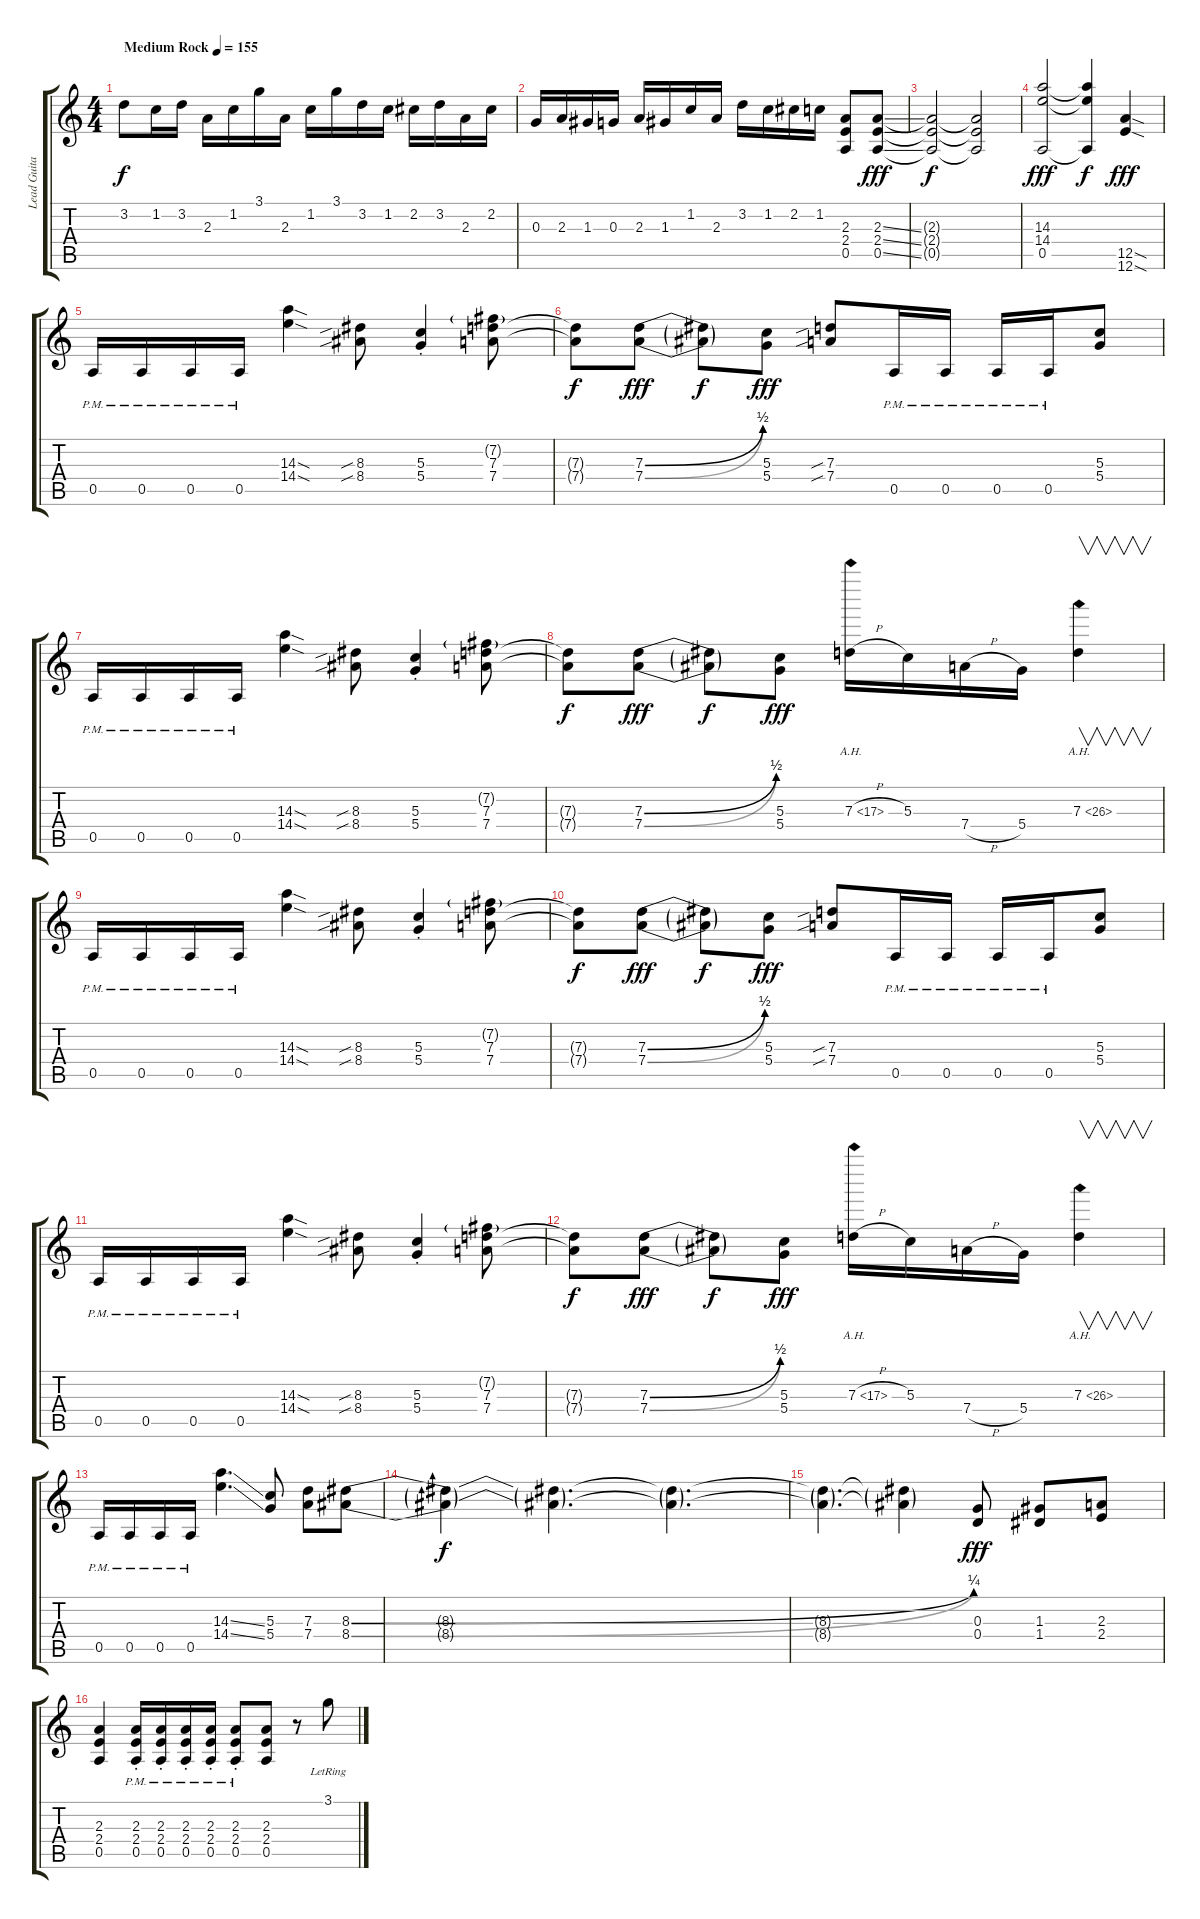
\track ("Lead Guitar" "Lead Guita") {instrument distortionguitar}
\staff {score tabs}
\tuning (E4 B3 G3 D3 A2 E2) {hide}
\ts (4 4)
\tempo (155 "Medium Rock")
\clef g2
\ks c
3.2.8{dy f instrument distortionguitar} 1.2.16 3.2.16 2.3.16 1.2.16 3.1.16 2.3.16 1.2.16 3.1.16 3.2.16 1.2.16 2.2.16 3.2.16 2.3.16 2.2.16 |
0.3.16 2.3.16 1.3.16 0.3.16 2.3.16 1.3.16 1.2.16 2.3.16 3.2.16 1.2.16 2.2.16 1.2.16 (2.3 2.4 0.5).8 (2.3{ss} 2.4{ss} 0.5{ss}).8{dy fff} |
(2.3{t} 2.4{t} 0.5{t}).2{dy f} (2.3{t} 2.4{t} 0.5{t}).2 |
(14.3 14.4 0.5).2{dy fff} (14.3{t} 14.4{t} 0.5{t}).4{dy f} (12.5{sod} 12.6{sod}).4{dy fff} |
0.5{pm}.16 0.5{pm}.16 0.5{pm}.16 0.5{pm}.16 (14.3{sod} 14.4{sod}).4 (8.3{sib} 8.4{sib}).8 (5.3 5.4{st}).4 (7.2{g} 7.3 7.4).8 |
(7.3{t} 7.4{t}).8{dy f} (7.3{be (bend 0 0 60 2)} 7.4{be (bend 0 0 60 2)}).8{dy fff} (7.3{t} 7.4{t}).8{dy f} (5.3 5.4).8{dy fff} (7.3{sib} 7.4{sib}).8 0.5{pm}.16 0.5{pm}.16 0.5{pm}.16 0.5{pm}.16 (5.3 5.4).8 |
0.5{pm}.16 0.5{pm}.16 0.5{pm}.16 0.5{pm}.16 (14.3{sod} 14.4{sod}).4 (8.3{sib} 8.4{sib}).8 (5.3 5.4{st}).4 (7.2{g} 7.3 7.4).8 |
(7.3{t} 7.4{t}).8{dy f} (7.3{be (bend 0 0 60 2)} 7.4{be (bend 0 0 60 2)}).8{dy fff} (7.3{t} 7.4{t}).8{dy f} (5.3 5.4).8{dy fff} 7.3{ah 10 h}.16 5.3.16 7.4{h}.16 5.4.16 7.3{ah 19}.4{v} |
0.5{pm}.16 0.5{pm}.16 0.5{pm}.16 0.5{pm}.16 (14.3{sod} 14.4{sod}).4 (8.3{sib} 8.4{sib}).8 (5.3{st} 5.4{st}).4 (7.2{g} 7.3 7.4).8 |
(7.3{t} 7.4{t}).8{dy f} (7.3{be (bend 0 0 60 2)} 7.4{be (bend 0 0 60 2)}).8{dy fff} (7.3{t} 7.4{t}).8{dy f} (5.3 5.4).8{dy fff} (7.3{sib} 7.4{sib}).8 0.5{pm}.16 0.5{pm}.16 0.5{pm}.16 0.5{pm}.16 (5.3 5.4).8 |
0.5{pm}.16 0.5{pm}.16 0.5{pm}.16 0.5{pm}.16 (14.3{sod} 14.4{sod}).4 (8.3{sib} 8.4{sib}).8 (5.3 5.4{st}).4 (7.2{g} 7.3 7.4).8 |
(7.3{t} 7.4{t}).8{dy f} (7.3{be (bend 0 0 60 2)} 7.4{be (bend 0 0 60 2)}).8{dy fff} (7.3{t} 7.4{t}).8{dy f} (5.3 5.4).8{dy fff} 7.3{ah 10 h}.16 5.3.16 7.4{h}.16 5.4.16 7.3{ah 19}.4{v} |
0.5{pm}.16 0.5{pm}.16 0.5{pm}.16 0.5{pm}.16 (14.3{ss} 14.4{ss}).4{d} (5.3 5.4).8 (7.3 7.4).8 (8.3{be (bend 0 0 60 1)} 8.4{be (bend 0 0 60 1)}).8 |
(8.3{t} 8.4{t}).4{dy f} (8.3{t} 8.4{t}).4{d} (8.3{t} 8.4{t}).4{d} |
(8.3{t} 8.4{t}).4{d} (8.3{t} 8.4{t}).4 (0.3 0.4).8{dy fff} (1.3 1.4).8 (2.3 2.4).8 |
(2.3 2.4 0.5).4 (2.3{st} 2.4{pm st} 0.5{pm st}).16 (2.3{st} 2.4{pm st} 0.5{pm st}).16 (2.3{st} 2.4{pm st} 0.5{pm st}).16 (2.3{st} 2.4{pm st} 0.5{pm st}).16 (2.3{st} 2.4{pm st} 0.5{pm st}).8 (2.3 2.4 0.5).8 r.8 3.1{lr}.8
